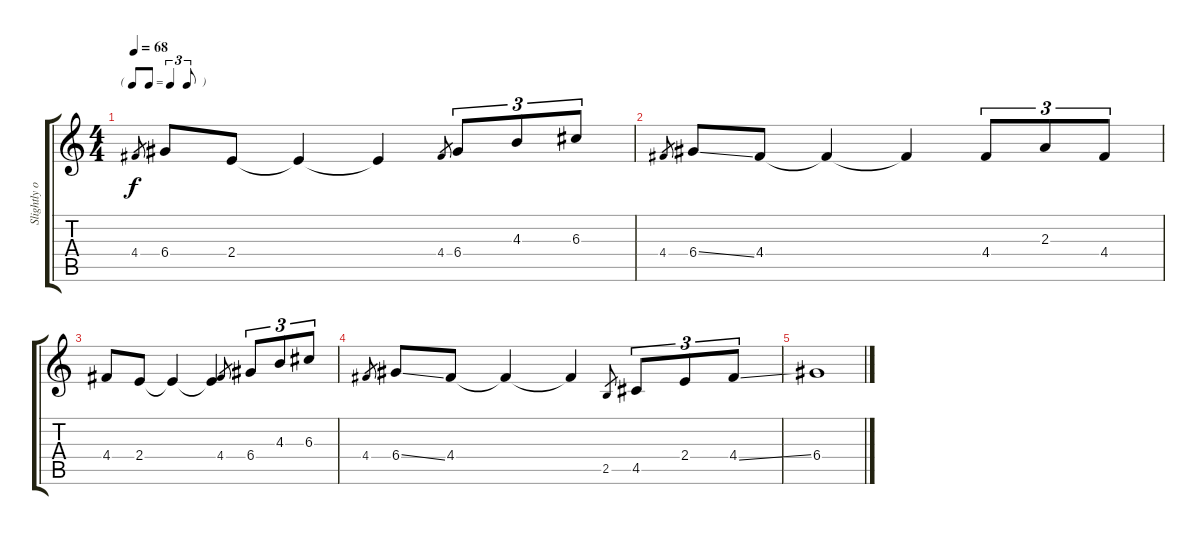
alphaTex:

\track ("Slightly overdriven Les Paul" "Slightly o") {instrument overdrivenguitar}
\staff {score tabs}
\tuning (E4 B3 G3 D3 A2 E2) {hide}
\ts (4 4)
\tf triplet8th
\tempo 68
\clef g2
\ks c
4.4.8{gr dy f} 6.4.8 2.4.8 2.4{t}.4 2.4{t}.4 4.4.8{gr} 6.4.8{tu (3 2)} 4.3.8{tu (3 2)} 6.3.8{tu (3 2)} |
4.4.8{gr} 6.4{ss}.8 4.4.8 4.4{t}.4 4.4{t}.4 4.4.8{tu (3 2)} 2.3.8{tu (3 2)} 4.4.8{tu (3 2)} |
4.4.8 2.4.8 2.4{t}.4 2.4{t}.4 4.4.8{gr} 6.4.8{tu (3 2)} 4.3.8{tu (3 2)} 6.3.8{tu (3 2)} |
4.4.8{gr} 6.4{ss}.8 4.4.8 4.4{t}.4 4.4{t}.4 2.5.8{gr} 4.5.8{tu (3 2)} 2.4.8{tu (3 2)} 4.4{ss}.8{tu (3 2)} |
6.4.1
